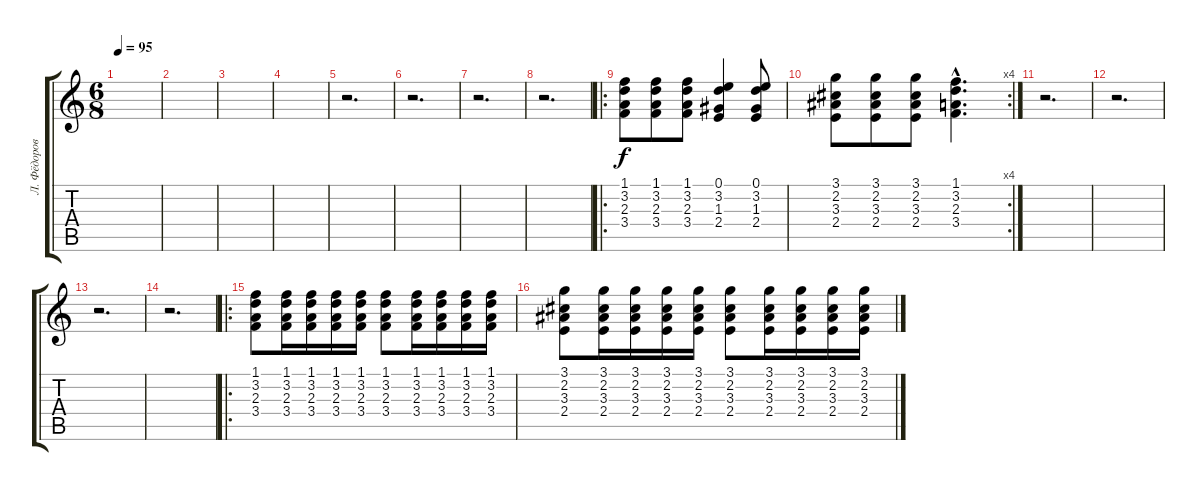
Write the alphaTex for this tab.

\track ("Л. Фёдоров" "Л. Фёдоров") {instrument acousticguitarsteel}
\staff {score tabs}
\tuning (E4 B3 G3 D3 A2 E2) {hide}
\ts (6 8)
\tempo 95
\clef g2
\ks c
|
|
|
|
r.2{d} |
r.2{d} |
r.2{d} |
r.2{d} |
\ro
(1.1 3.2 2.3 3.4).8 (1.1 3.2 2.3 3.4).8 (1.1 3.2 2.3 3.4).8 (0.1 3.2 1.3 2.4).4 (0.1 3.2 1.3 2.4).8 |
\rc 4
(3.1 2.2 3.3 2.4).8 (3.1 2.2 3.3 2.4).8 (3.1 2.2 3.3 2.4).8 (1.1{hac} 3.2{hac} 2.3{hac} 3.4{hac}).4{d} |
r.2{d} |
r.2{d} |
r.2{d} |
r.2{d} |
\ro
(1.1 3.2 2.3 3.4).8 (1.1 3.2 2.3 3.4).16 (1.1 3.2 2.3 3.4).16 (1.1 3.2 2.3 3.4).16 (1.1 3.2 2.3 3.4).16 (1.1 3.2 2.3 3.4).8 (1.1 3.2 2.3 3.4).16 (1.1 3.2 2.3 3.4).16 (1.1 3.2 2.3 3.4).16 (1.1 3.2 2.3 3.4).16 |
(3.1 2.2 3.3 2.4).8 (3.1 2.2 3.3 2.4).16 (3.1 2.2 3.3 2.4).16 (3.1 2.2 3.3 2.4).16 (3.1 2.2 3.3 2.4).16 (3.1 2.2 3.3 2.4).8 (3.1 2.2 3.3 2.4).16 (3.1 2.2 3.3 2.4).16 (3.1 2.2 3.3 2.4).16 (3.1 2.2 3.3 2.4).16
